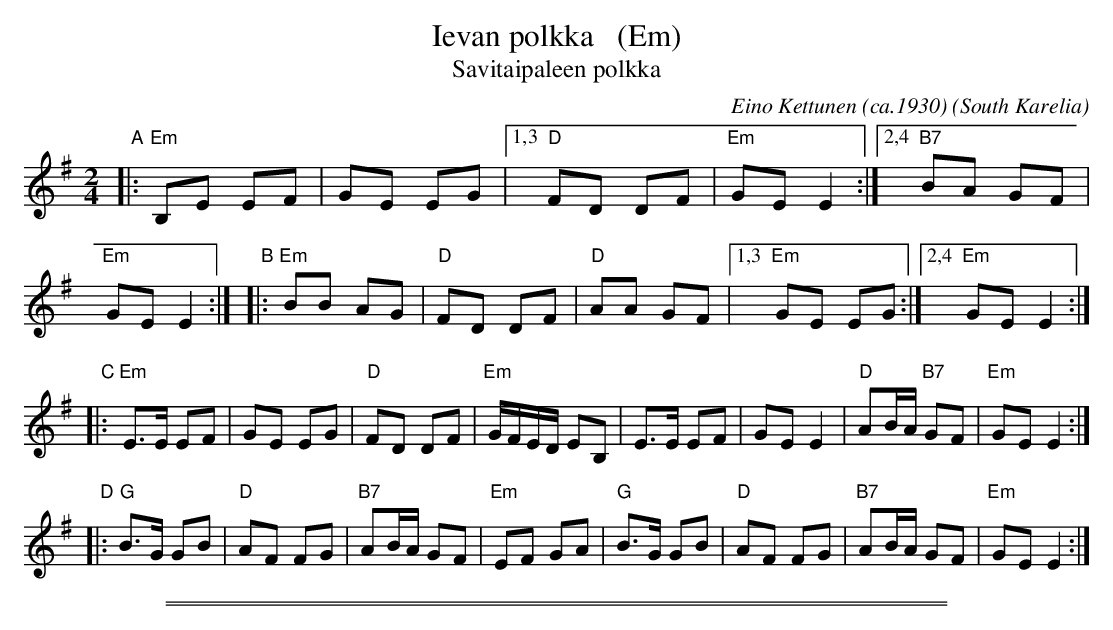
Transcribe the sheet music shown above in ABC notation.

X:1
T: Ievan polkka   (Em)
T: Savitaipaleen polkka
C:Eino Kettunen (ca.1930)
O:South Karelia
M:2/4
L:1/8
K:Em
"A"
|: "Em"B,E EF | GE EG |1,3 "D"FD DF | "Em"GE E2 :|2,4 "B7"BA GF | "Em"GE E2 :|\
"B"\
|: "Em"BB AG | "D"FD DF | "D"AA GF |1,3 "Em"GE EG :|2,4 "Em"GE E2 :|
"C"\
|: "Em"E>E EF | GE EG | "D"FD DF | "Em"G/F/E/D/ EB, \
|      E>E EF | GE E2 | "D"AB/A/ "B7"GF | "Em"GE E2 :|
"D"
|: "G"B>G GB | "D"AF FG | "B7"AB/A/ GF | "Em"EF GA \
|  "G"B>G GB | "D"AF FG | "B7"AB/A/ GF | "Em"GE E2 :|
